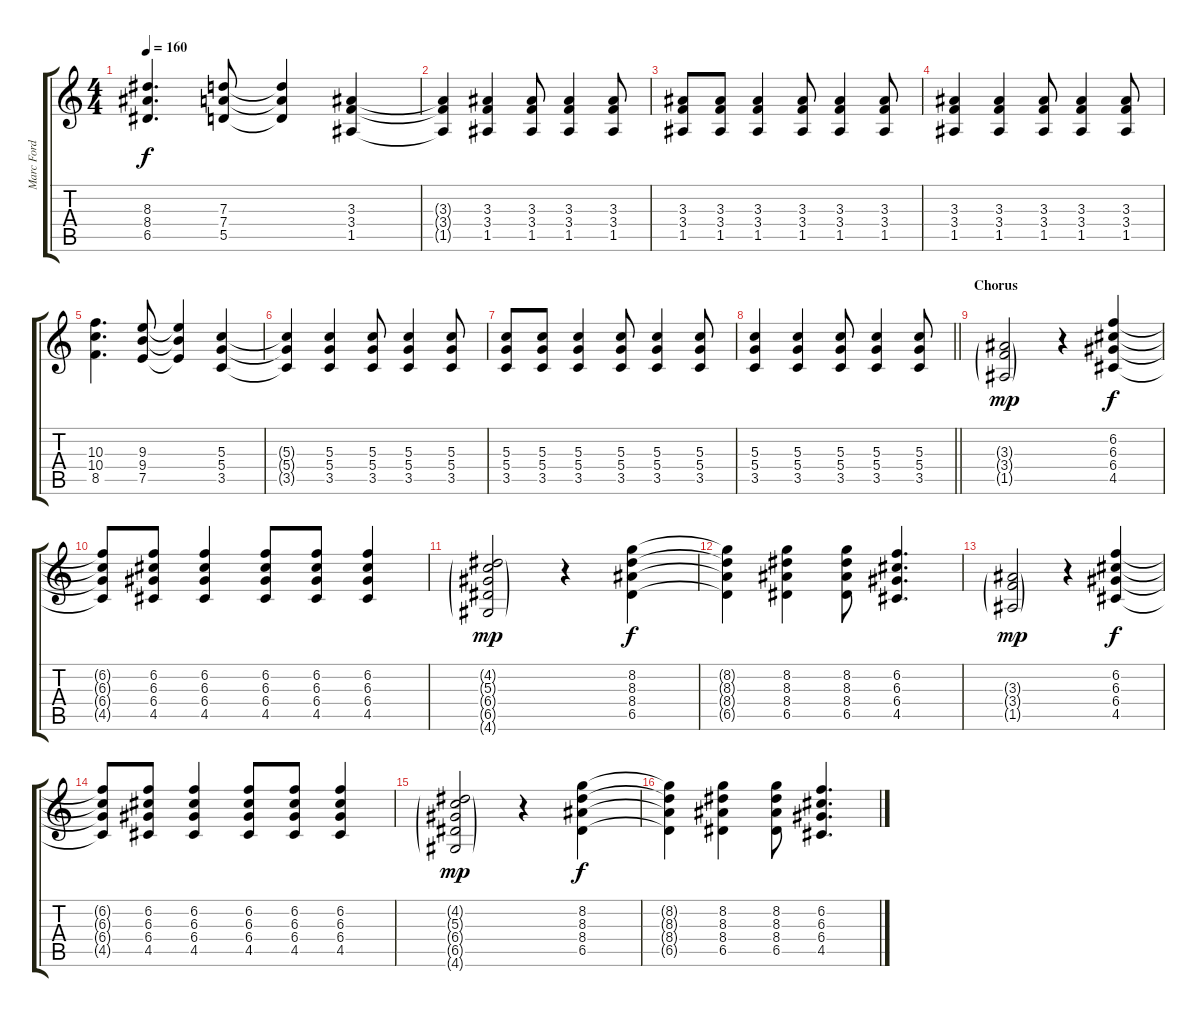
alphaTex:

\track ("Marc Ford" "Marc Ford") {instrument distortionguitar}
\staff {score tabs}
\tuning (E4 B3 G3 D3 A2 E2) {hide}
\ts (4 4)
\tempo 160
\clef g2
\ks c
(8.3 8.4 6.5).4{d dy f} (7.3 7.4 5.5).8 (7.3{t} 7.4{t} 5.5{t}).4 (3.3 3.4 1.5).4 |
(3.3{t} 3.4{t} 1.5{t}).4 (3.3 3.4 1.5).4 (3.3 3.4 1.5).8 (3.3 3.4 1.5).4 (3.3 3.4 1.5).8 |
(3.3 3.4 1.5).8 (3.3 3.4 1.5).8 (3.3 3.4 1.5).4 (3.3 3.4 1.5).8 (3.3 3.4 1.5).4 (3.3 3.4 1.5).8 |
(3.3 3.4 1.5).4 (3.3 3.4 1.5).4 (3.3 3.4 1.5).8 (3.3 3.4 1.5).4 (3.3 3.4 1.5).8 |
(10.3 10.4 8.5).4{d} (9.3 9.4 7.5).8 (9.3{t} 9.4{t} 7.5{t}).4 (5.3 5.4 3.5).4 |
(5.3{t} 5.4{t} 3.5{t}).4 (5.3 5.4 3.5).4 (5.3 5.4 3.5).8 (5.3 5.4 3.5).4 (5.3 5.4 3.5).8 |
(5.3 5.4 3.5).8 (5.3 5.4 3.5).8 (5.3 5.4 3.5).4 (5.3 5.4 3.5).8 (5.3 5.4 3.5).4 (5.3 5.4 3.5).8 |
\barLineRight lightlight
(5.3 5.4 3.5).4 (5.3 5.4 3.5).4 (5.3 5.4 3.5).8 (5.3 5.4 3.5).4 (5.3 5.4 3.5).8 |
\section ("" "Chorus")
(3.3{g} 3.4{g} 1.5{g}).2{dy mp} r.4 (6.2 6.3 6.4 4.5).4{dy f} |
(6.2{t} 6.3{t} 6.4{t} 4.5{t}).8 (6.2 6.3 6.4 4.5).8 (6.2 6.3 6.4 4.5).4 (6.2 6.3 6.4 4.5).8 (6.2 6.3 6.4 4.5).8 (6.2 6.3 6.4 4.5).4 |
(4.2{g} 5.3{g} 6.4{g} 6.5{g} 4.6{g}).2{dy mp} r.4 (8.2 8.3 8.4 6.5).4{dy f} |
(8.2{t} 8.3{t} 8.4{t} 6.5{t}).4 (8.2 8.3 8.4 6.5).4 (8.2 8.3 8.4 6.5).8 (6.2 6.3 6.4 4.5).4{d} |
(3.3{g} 3.4{g} 1.5{g}).2{dy mp} r.4 (6.2 6.3 6.4 4.5).4{dy f} |
(6.2{t} 6.3{t} 6.4{t} 4.5{t}).8 (6.2 6.3 6.4 4.5).8 (6.2 6.3 6.4 4.5).4 (6.2 6.3 6.4 4.5).8 (6.2 6.3 6.4 4.5).8 (6.2 6.3 6.4 4.5).4 |
(4.2{g} 5.3{g} 6.4{g} 6.5{g} 4.6{g}).2{dy mp} r.4 (8.2 8.3 8.4 6.5).4{dy f} |
(8.2{t} 8.3{t} 8.4{t} 6.5{t}).4 (8.2 8.3 8.4 6.5).4 (8.2 8.3 8.4 6.5).8 (6.2 6.3 6.4 4.5).4{d}
